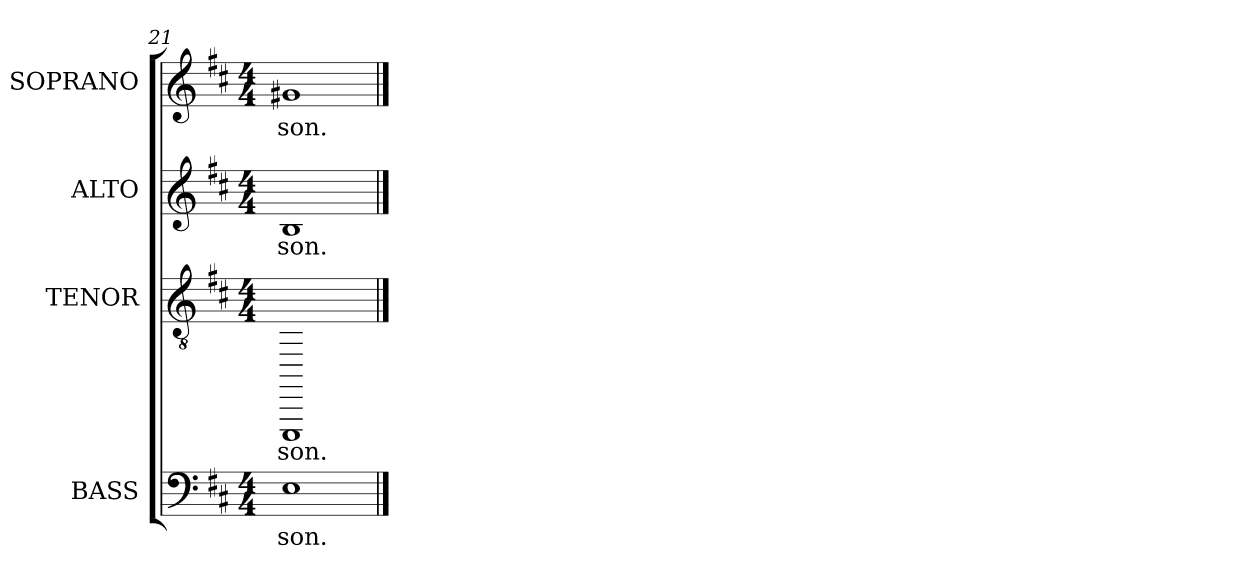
**kern	**text	**kern	**text	**kern	**text	**kern	**text
*part4	*part4	*part3	*part3	*part2	*part2	*part1	*part1
*staff4	*staff4	*staff3	*staff3	*staff2	*staff2	*staff1	*staff1
*I"BASS	*	*I"TENOR	*	*I"ALTO	*	*I"SOPRANO	*
*I'B.	*	*	*	*I'A.	*	*I'S.	*
*clefF4	*	*clefGv2	*	*clefG2	*	*clefG2	*
*	*	*ITrd-14c-24	*	*	*	*	*
*k[f#c#]	*	*k[f#c#]	*	*k[f#c#]	*	*k[f#c#]	*
*D:	*	*D:	*	*D:	*	*D:	*
*M4/4	*	*M4/4	*	*M4/4	*	*M4/4	*
=21	=21	=21	=21	=21	=21	=21	=21
!	!LO:LY:b:color=#000000	!	!	!	!	!	!
!	!	!	!LO:LY:b:color=#000000	!	!	!	!
!	!	!	!	!	!LO:LY:b:color=#000000	!	!
!	!	!	!	!	!	!	!LO:LY:b:color=#000000
1Ei	-son.	1EEi	-son.	1Bi	-son.	1g#Xi	-son.
==	==	==	==	==	==	==	==
*-	*-	*-	*-	*-	*-	*-	*-
